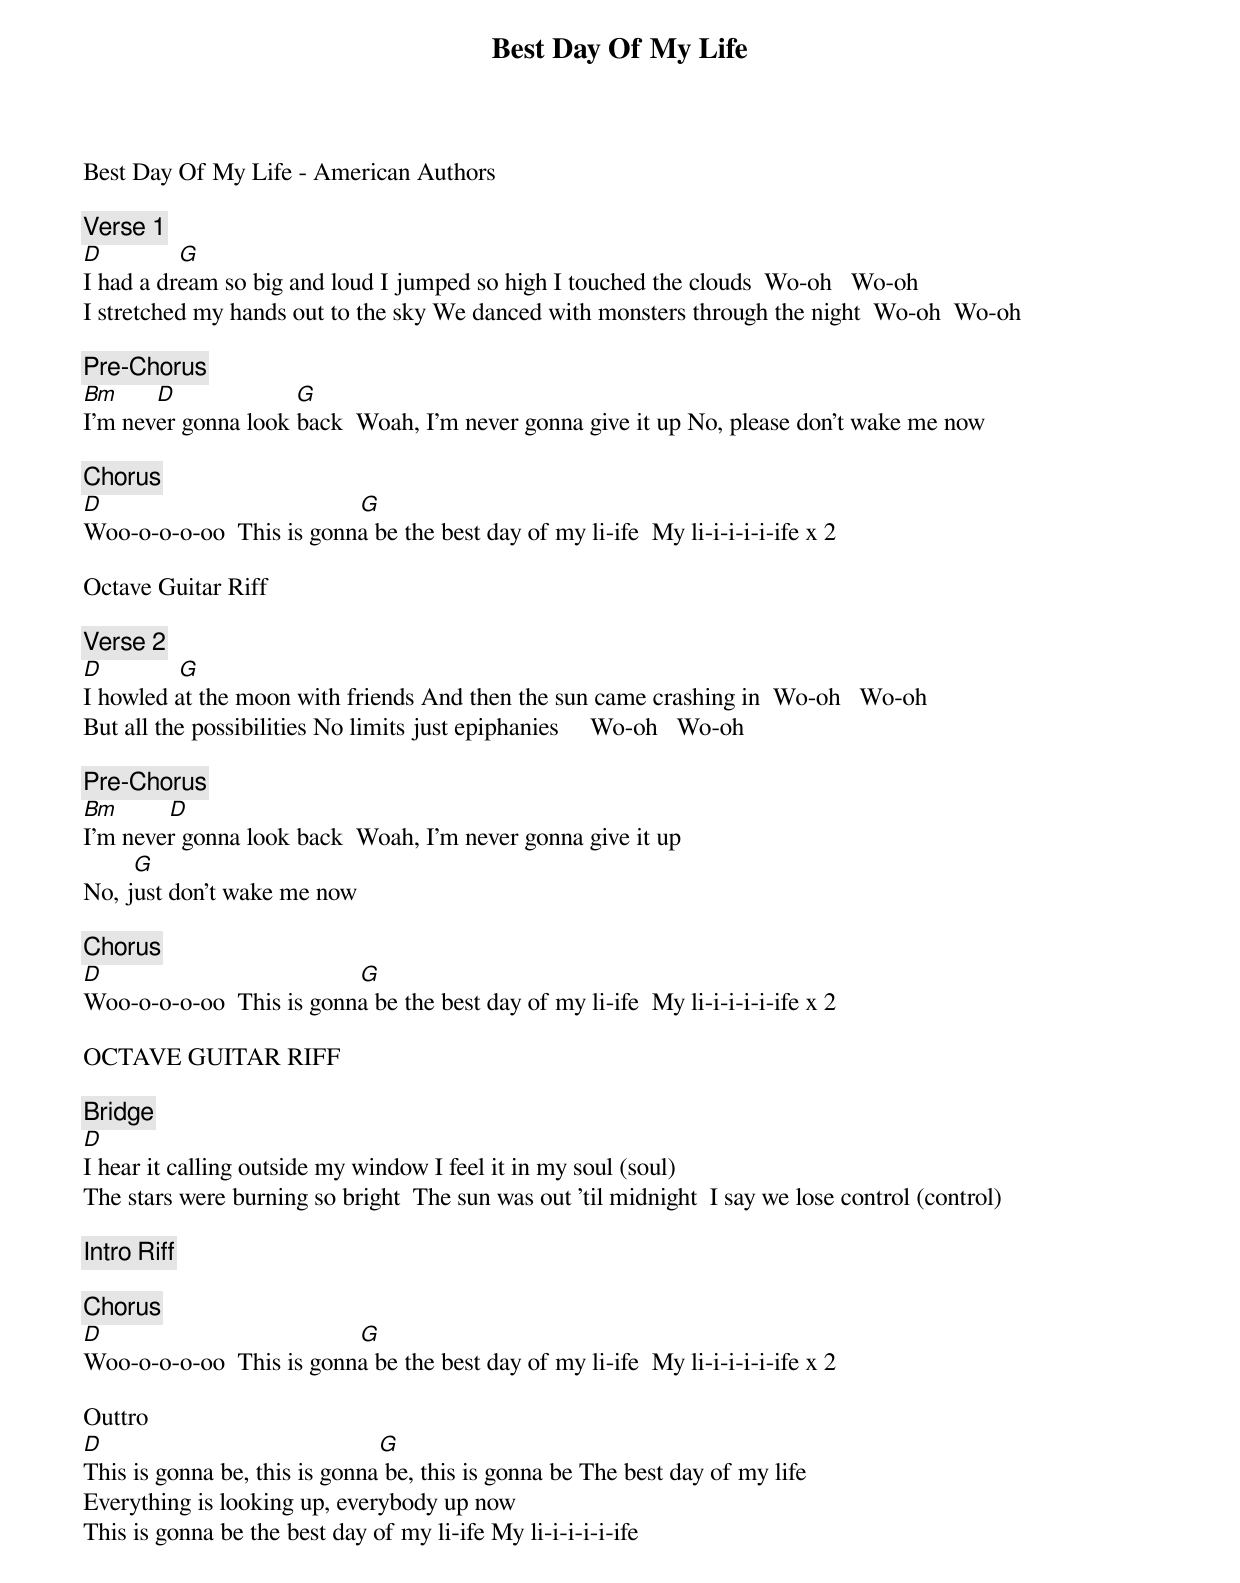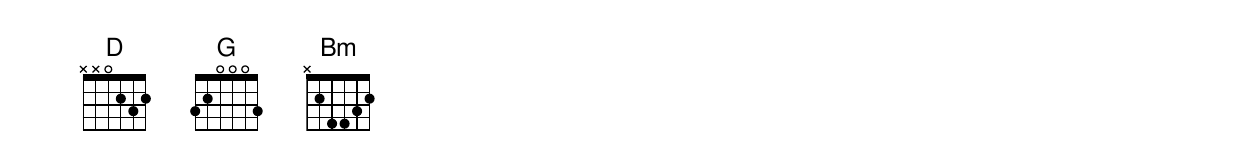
{title: Best Day Of My Life}
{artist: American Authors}
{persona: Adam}
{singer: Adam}
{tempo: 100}
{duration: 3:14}
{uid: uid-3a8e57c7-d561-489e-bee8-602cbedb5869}
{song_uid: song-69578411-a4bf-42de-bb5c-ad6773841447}



Best Day Of My Life - American Authors

{comment: Verse 1}
[D] 											[G]
I had a dream so big and loud	I jumped so high I touched the clouds 	Wo-oh	  Wo-oh
I stretched my hands out to the sky We danced with monsters through the night  Wo-oh  Wo-oh

{comment: Pre-Chorus}
[Bm]						[D]			                [G]
I'm never gonna look back  Woah, I’m never gonna give it up No, please don't wake me now

{comment: Chorus}
[D]                                    					[G]
Woo-o-o-o-oo 	This is gonna be the best day of my li-ife 	My li-i-i-i-i-ife x 2

Octave Guitar Riff

{comment: Verse 2}
[D] 											[G]
I howled at the moon with friends And then the sun came crashing in 	Wo-oh	  Wo-oh
But all the possibilities No limits just epiphanies 				Wo-oh	  Wo-oh

{comment: Pre-Chorus}
[Bm]								[D]
I'm never gonna look back 	Woah, I’m never gonna give it up
        [G]
No, just don't wake me now

{comment: Chorus}
[D]                                    					[G]
Woo-o-o-o-oo 	This is gonna be the best day of my li-ife 	My li-i-i-i-i-ife x 2

OCTAVE GUITAR RIFF

{comment: Bridge}
[D]
I hear it calling outside my window I feel it in my soul (soul)
The stars were burning so bright 	The sun was out 'til midnight 	I say we lose control (control)

{comment: Intro Riff}

{comment: Chorus}
[D]                                    					[G]
Woo-o-o-o-oo 	This is gonna be the best day of my li-ife 	My li-i-i-i-i-ife x 2

Outtro
[D]                                    								[G]
This is gonna be, this is gonna be, this is gonna be The best day of my life
Everything is looking up, everybody up now
This is gonna be the best day of my li-ife My li-i-i-i-i-ife
